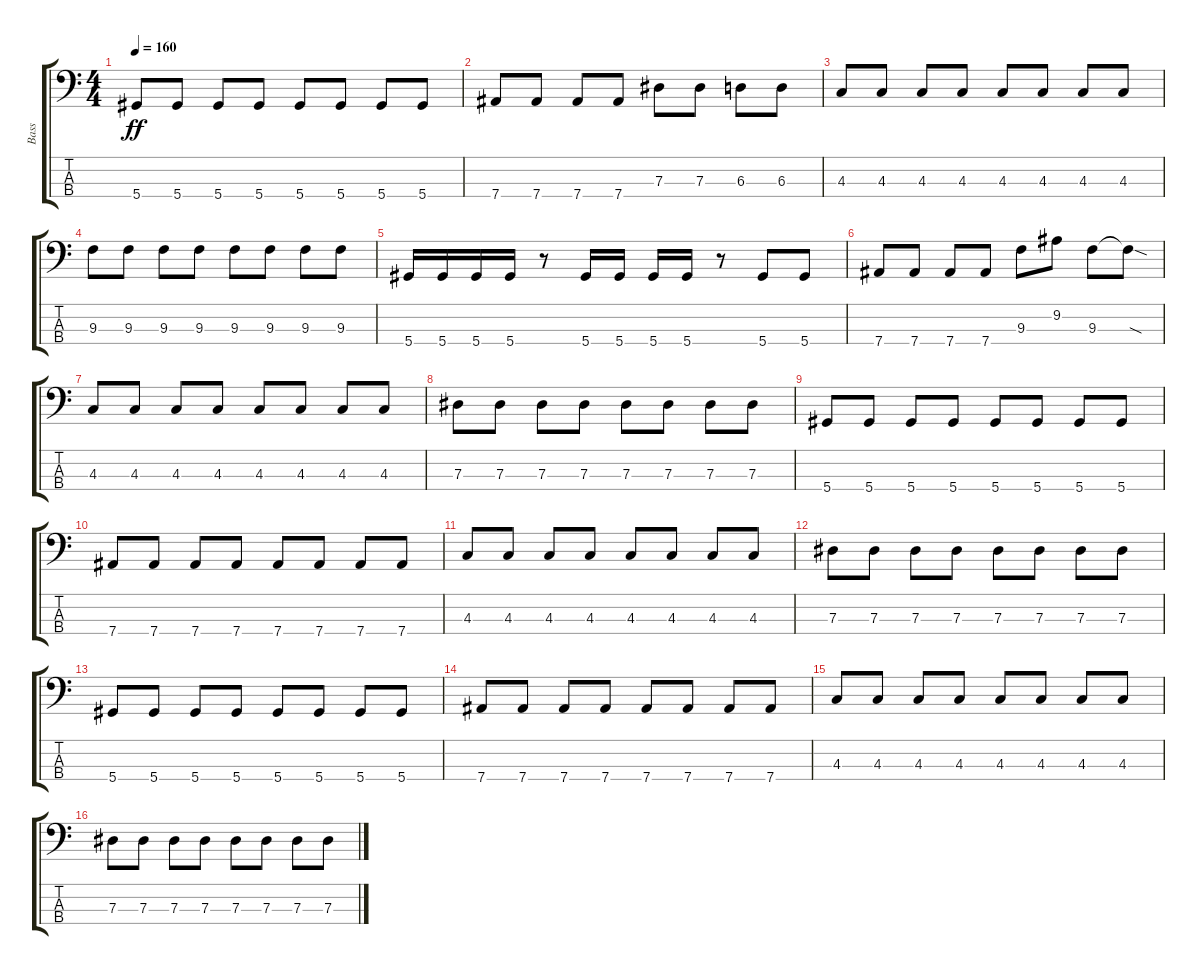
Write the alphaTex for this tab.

\track ("Bass" "Bass") {instrument electricbasspick}
\staff {score tabs}
\tuning (Gb2 Db2 Ab1 Eb1) {hide}
\ts (4 4)
\tempo 160
\clef f4
\ks c
5.4.8{dy ff} 5.4.8 5.4.8 5.4.8 5.4.8 5.4.8 5.4.8 5.4.8 |
7.4.8 7.4.8 7.4.8 7.4.8 7.3.8 7.3.8 6.3.8 6.3.8 |
4.3.8 4.3.8 4.3.8 4.3.8 4.3.8 4.3.8 4.3.8 4.3.8 |
9.3.8 9.3.8 9.3.8 9.3.8 9.3.8 9.3.8 9.3.8 9.3.8 |
5.4.16 5.4.16 5.4.16 5.4.16 r.8 5.4.16 5.4.16 5.4.16 5.4.16 r.8 5.4.8 5.4.8 |
7.4.8 7.4.8 7.4.8 7.4.8 9.3.8 9.2.8 9.3.8 9.3{sod t}.8 |
4.3.8 4.3.8 4.3.8 4.3.8 4.3.8 4.3.8 4.3.8 4.3.8 |
7.3.8 7.3.8 7.3.8 7.3.8 7.3.8 7.3.8 7.3.8 7.3.8 |
5.4.8 5.4.8 5.4.8 5.4.8 5.4.8 5.4.8 5.4.8 5.4.8 |
7.4.8 7.4.8 7.4.8 7.4.8 7.4.8 7.4.8 7.4.8 7.4.8 |
4.3.8 4.3.8 4.3.8 4.3.8 4.3.8 4.3.8 4.3.8 4.3.8 |
7.3.8 7.3.8 7.3.8 7.3.8 7.3.8 7.3.8 7.3.8 7.3.8 |
5.4.8 5.4.8 5.4.8 5.4.8 5.4.8 5.4.8 5.4.8 5.4.8 |
7.4.8 7.4.8 7.4.8 7.4.8 7.4.8 7.4.8 7.4.8 7.4.8 |
4.3.8 4.3.8 4.3.8 4.3.8 4.3.8 4.3.8 4.3.8 4.3.8 |
7.3.8 7.3.8 7.3.8 7.3.8 7.3.8 7.3.8 7.3.8 7.3.8
